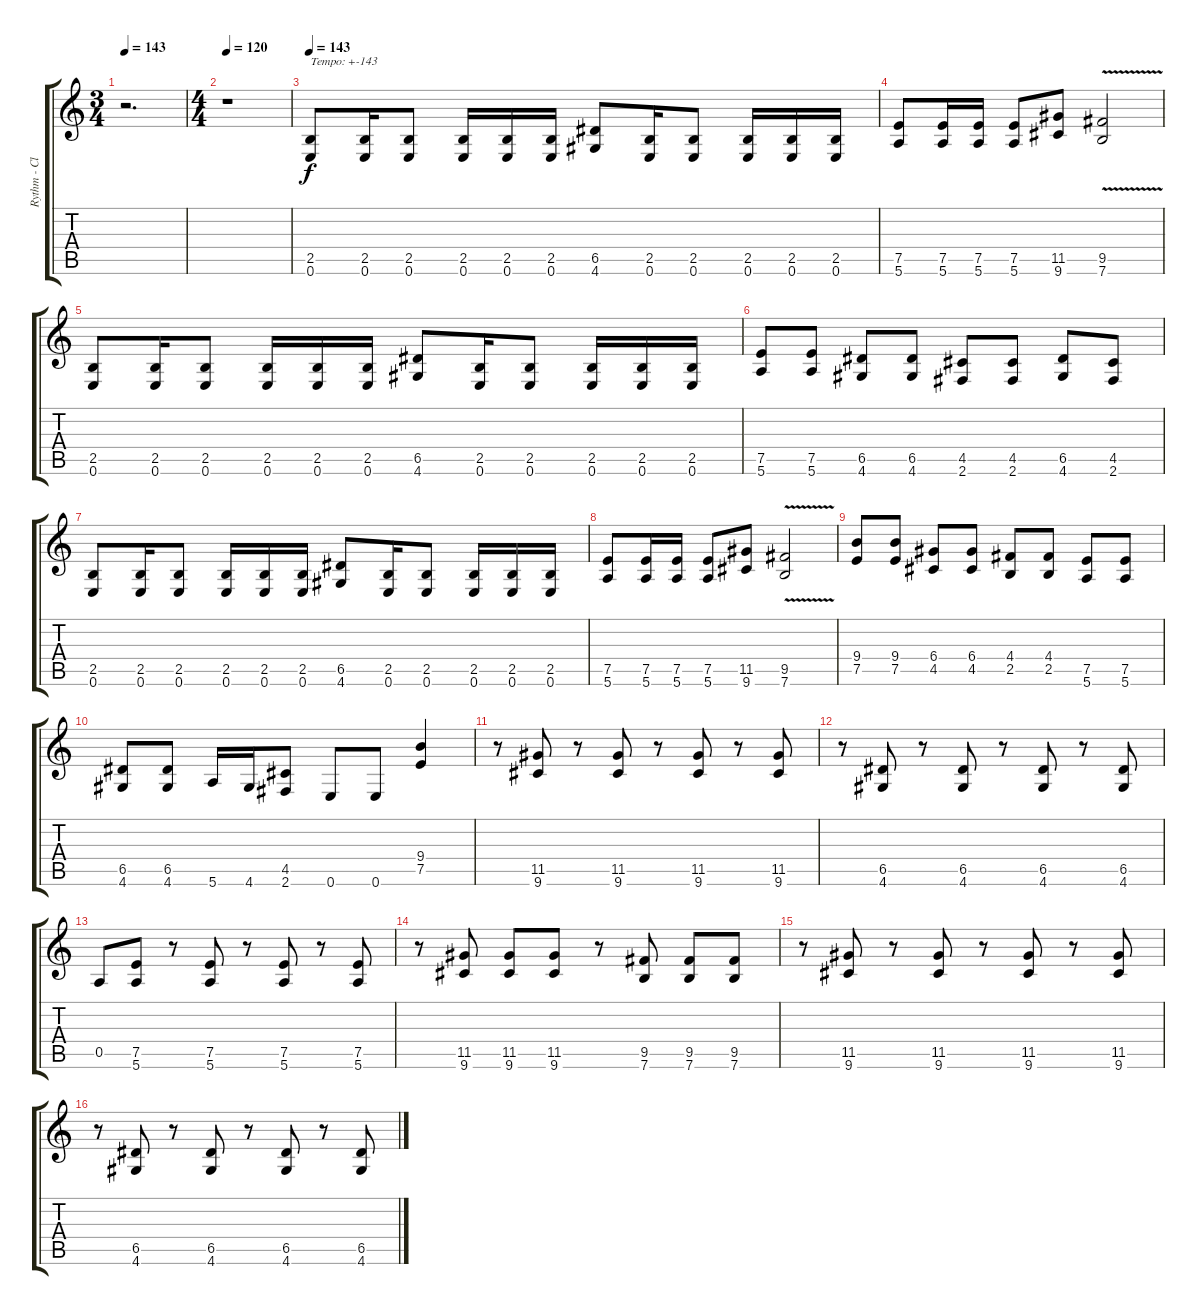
\track ("Rythm - Clyne" "Rythm - Cl") {instrument overdrivenguitar}
\staff {score tabs}
\tuning (E4 B3 G3 D3 A2 E2) {hide}
\ts (3 4)
\tempo 143
\tempo 120
\tempo 143
\clef g2
\ks c
r.2{d dy f instrument overdrivenguitar} |
\ts (4 4)
\tempo 120
r.1 |
\tempo 143
(2.5 0.6).8{txt "Tempo: +-143"} (2.5 0.6).16 (2.5 0.6).8 (2.5 0.6).16 (2.5 0.6).16 (2.5 0.6).16 (6.5 4.6).8 (2.5 0.6).16 (2.5 0.6).8 (2.5 0.6).16 (2.5 0.6).16 (2.5 0.6).16 |
(7.5 5.6).8 (7.5 5.6).16 (7.5 5.6).16 (7.5 5.6).8 (11.5 9.6).8 (9.5{v} 7.6{v}).2 |
(2.5 0.6).8 (2.5 0.6).16 (2.5 0.6).8 (2.5 0.6).16 (2.5 0.6).16 (2.5 0.6).16 (6.5 4.6).8 (2.5 0.6).16 (2.5 0.6).8 (2.5 0.6).16 (2.5 0.6).16 (2.5 0.6).16 |
(7.5 5.6).8 (7.5 5.6).8 (6.5 4.6).8 (6.5 4.6).8 (4.5 2.6).8 (4.5 2.6).8 (6.5 4.6).8 (4.5 2.6).8 |
(2.5 0.6).8 (2.5 0.6).16 (2.5 0.6).8 (2.5 0.6).16 (2.5 0.6).16 (2.5 0.6).16 (6.5 4.6).8 (2.5 0.6).16 (2.5 0.6).8 (2.5 0.6).16 (2.5 0.6).16 (2.5 0.6).16 |
(7.5 5.6).8 (7.5 5.6).16 (7.5 5.6).16 (7.5 5.6).8 (11.5 9.6).8 (9.5{v} 7.6).2 |
(9.4 7.5).8 (9.4 7.5).8 (6.4 4.5).8 (6.4 4.5).8 (4.4 2.5).8 (4.4 2.5).8 (7.5 5.6).8 (7.5 5.6).8 |
(6.5 4.6).8 (6.5 4.6).8 5.6.16 4.6.16 (4.5 2.6).8 0.6.8 0.6.8 (9.4 7.5).4 |
r.8 (11.5 9.6).8 r.8 (11.5 9.6).8 r.8 (11.5 9.6).8 r.8 (11.5 9.6).8 |
r.8 (6.5 4.6).8 r.8 (6.5 4.6).8 r.8 (6.5 4.6).8 r.8 (6.5 4.6).8 |
0.5.8 (7.5 5.6).8 r.8 (7.5 5.6).8 r.8 (7.5 5.6).8 r.8 (7.5 5.6).8 |
r.8 (11.5 9.6).8 (11.5 9.6).8 (11.5 9.6).8 r.8 (9.5 7.6).8 (9.5 7.6).8 (9.5 7.6).8 |
r.8 (11.5 9.6).8 r.8 (11.5 9.6).8 r.8 (11.5 9.6).8 r.8 (11.5 9.6).8 |
r.8 (6.5 4.6).8 r.8 (6.5 4.6).8 r.8 (6.5 4.6).8 r.8 (6.5 4.6).8
